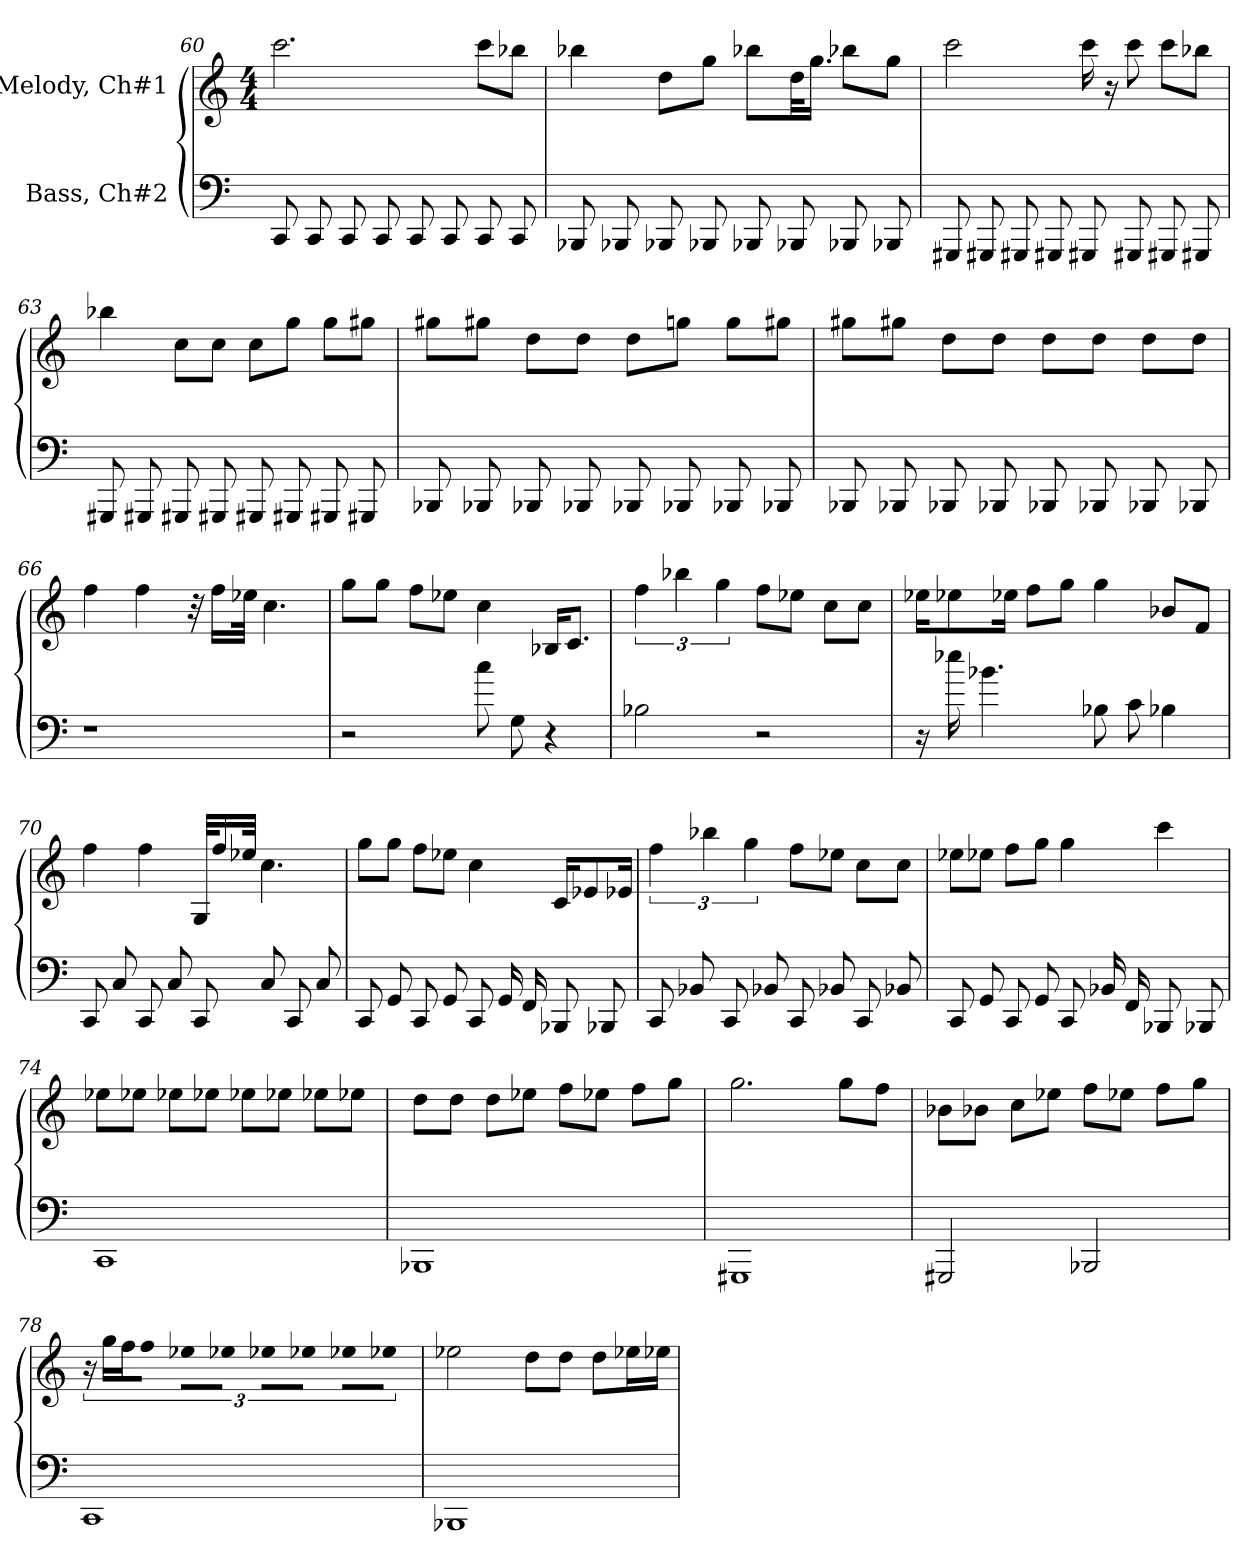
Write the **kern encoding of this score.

**kern	**kern
*part2	*part1
*staff2	*staff1
*I"Bass, Ch#2	*I"Melody, Ch#1
*clefF4	*
*	*M4/4
=60	=60
8CC	2.ccc
8CC	.
8CC	.
8CC	.
8CC	.
8CC	.
8CC	8cccL
8CC	8bb-XJ
=61	=61
8BBB-X	4bb-X
8BBB-X	.
8BBB-X	8ddL
8BBB-X	8ggJ
8BBB-X	8bb-XL
8BBB-X	32ddKL
.	16.ggJJ
8BBB-X	8bb-XL
8BBB-X	8ggJ
=62	=62
8GGG#X	2ccc
8GGG#X	.
8GGG#X	.
8GGG#X	.
8GGG#X	16ccc
.	16r
8GGG#X	8ccc
8GGG#X	8cccL
8GGG#X	8bb-XJ
=63	=63
8GGG#X	4bb-X
8GGG#X	.
8GGG#X	8ccL
8GGG#X	8ccJ
8GGG#X	8ccL
8GGG#X	8ggJ
8GGG#X	8ggL
8GGG#X	8gg#XJ
=64	=64
8BBB-X	8gg#XL
8BBB-X	8gg#XJ
8BBB-X	8ddL
8BBB-X	8ddJ
8BBB-X	8ddL
8BBB-X	8ggJ
8BBB-X	8ggL
8BBB-X	8gg#XJ
=65	=65
8BBB-X	8gg#XL
8BBB-X	8gg#XJ
8BBB-X	8ddL
8BBB-X	8ddJ
8BBB-X	8ddL
8BBB-X	8ddJ
8BBB-X	8ddL
8BBB-X	8ddJ
=66	=66
1r	4ff
.	4ff
.	32r
.	16ffLL
.	32ee-XJJk
.	4.cc
=67	=67
2r	8ggL
.	8ggJ
.	8ffL
.	8ee-XJ
8cc	4cc
8G	.
4r	16B-XKL
.	8.cJ
=68	=68
2B-X	6ff
.	6bb-X
.	6gg
2r	8ffL
.	8ee-XJ
.	8ccL
.	8ccJ
=69	=69
16r	16ee-XKL
16ee-X	8ee-X
4.b-X	.
.	16ee-XJk
.	8ffL
.	8ggJ
8B-X	4gg
8c	.
4B-X	8b-XL
.	8fJ
=70	=70
8CC	4ff
8C	.
8CC	4ff
8C	.
8CC	32GKLL
.	16ff
.	32ee-XJJk
8C	4.cc
8CC	.
8C	.
=71	=71
8CC	8ggL
8GG	8ggJ
8CC	8ffL
8GG	8ee-XJ
8CC	4cc
16GG	.
16FF	.
8BBB-X	16cKL
.	8e-X
8BBB-X	.
.	16e-XJk
=72	=72
8CC	6ff
8BB-X	.
.	6bb-X
8CC	.
.	6gg
8BB-X	.
8CC	8ffL
8BB-X	8ee-XJ
8CC	8ccL
8BB-X	8ccJ
=73	=73
8CC	8ee-XL
8GG	8ee-XJ
8CC	8ffL
8GG	8ggJ
8CC	4gg
16BB-X	.
16FF	.
8BBB-X	4ccc
8BBB-X	.
=74	=74
1CC	8ee-XL
.	8ee-XJ
.	8ee-XL
.	8ee-XJ
.	8ee-XL
.	8ee-XJ
.	8ee-XL
.	8ee-XJ
=75	=75
1BBB-X	8ddL
.	8ddJ
.	8ddL
.	8ee-XJ
.	8ffL
.	8ee-XJ
.	8ffL
.	8ggJ
=76	=76
1GGG#X	2.gg
.	8ggL
.	8ffJ
=77	=77
2GGG#X	8b-XL
.	8b-XJ
.	8ccL
.	8ee-XJ
2BBB-X	8ffL
.	8ee-XJ
.	8ffL
.	8ggJ
=78	=78
1CC	24r
.	24ggLL
.	24ffJ
.	8ffJ
.	8ee-XL
.	8ee-XJ
.	8ee-XL
.	8ee-XJ
.	8ee-XL
.	8ee-XJ
=79	=79
1BBB-X	2ee-X
.	8ddL
.	8ddJ
.	8ddL
.	16ee-XL
.	16ee-XJJ
=	=
*-	*-
